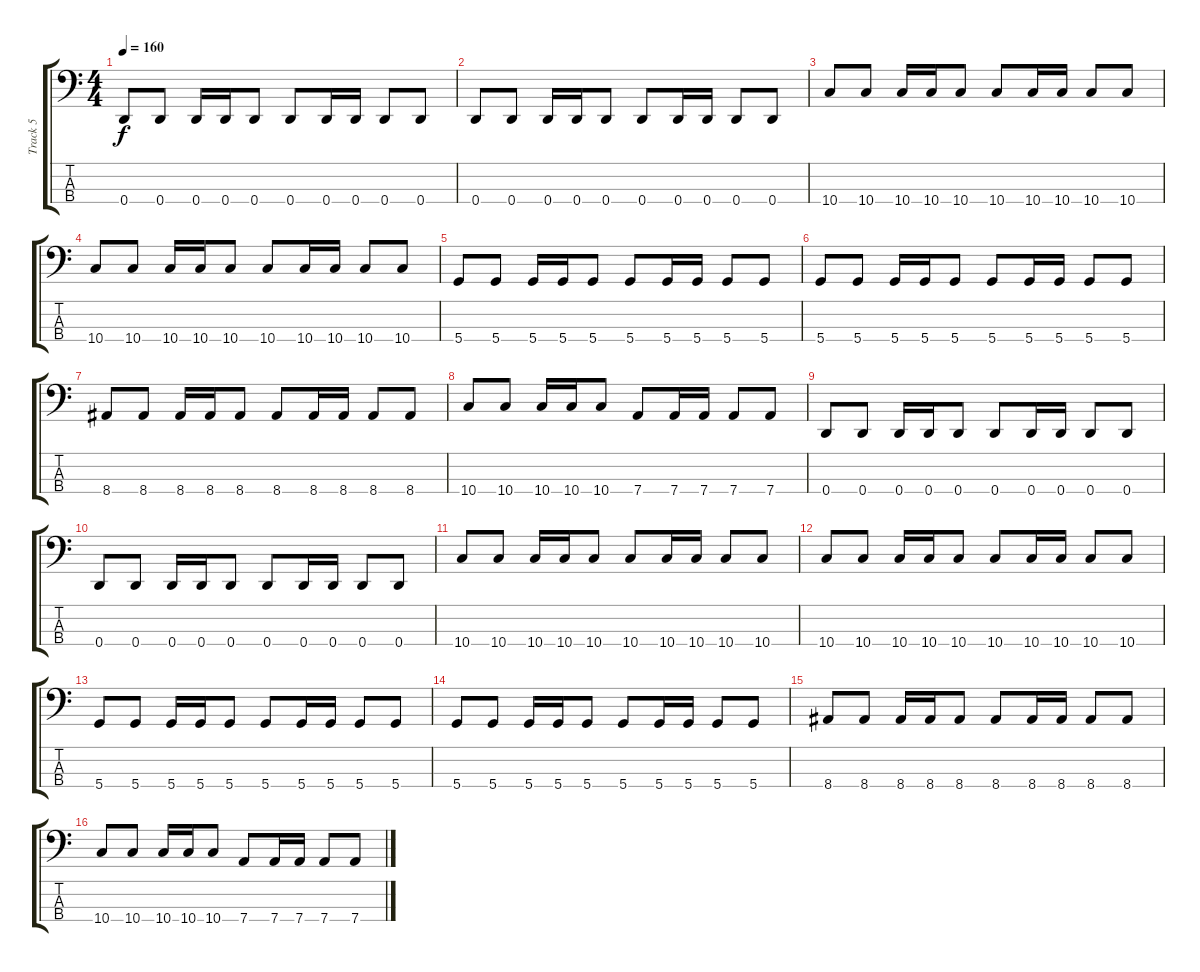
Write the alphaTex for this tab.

\track ("Track 5" "Track 5") {instrument electricbassfinger}
\staff {score tabs}
\tuning (G2 D2 A1 D1) {hide}
\ts (4 4)
\tempo 160
\clef f4
\ks c
0.4.8{dy f} 0.4.8 0.4.16 0.4.16 0.4.8 0.4.8 0.4.16 0.4.16 0.4.8 0.4.8 |
0.4.8 0.4.8 0.4.16 0.4.16 0.4.8 0.4.8 0.4.16 0.4.16 0.4.8 0.4.8 |
10.4.8 10.4.8 10.4.16 10.4.16 10.4.8 10.4.8 10.4.16 10.4.16 10.4.8 10.4.8 |
10.4.8 10.4.8 10.4.16 10.4.16 10.4.8 10.4.8 10.4.16 10.4.16 10.4.8 10.4.8 |
5.4.8 5.4.8 5.4.16 5.4.16 5.4.8 5.4.8 5.4.16 5.4.16 5.4.8 5.4.8 |
5.4.8 5.4.8 5.4.16 5.4.16 5.4.8 5.4.8 5.4.16 5.4.16 5.4.8 5.4.8 |
8.4.8 8.4.8 8.4.16 8.4.16 8.4.8 8.4.8 8.4.16 8.4.16 8.4.8 8.4.8 |
10.4.8 10.4.8 10.4.16 10.4.16 10.4.8 7.4.8 7.4.16 7.4.16 7.4.8 7.4.8 |
0.4.8 0.4.8 0.4.16 0.4.16 0.4.8 0.4.8 0.4.16 0.4.16 0.4.8 0.4.8 |
0.4.8 0.4.8 0.4.16 0.4.16 0.4.8 0.4.8 0.4.16 0.4.16 0.4.8 0.4.8 |
10.4.8 10.4.8 10.4.16 10.4.16 10.4.8 10.4.8 10.4.16 10.4.16 10.4.8 10.4.8 |
10.4.8 10.4.8 10.4.16 10.4.16 10.4.8 10.4.8 10.4.16 10.4.16 10.4.8 10.4.8 |
5.4.8 5.4.8 5.4.16 5.4.16 5.4.8 5.4.8 5.4.16 5.4.16 5.4.8 5.4.8 |
5.4.8 5.4.8 5.4.16 5.4.16 5.4.8 5.4.8 5.4.16 5.4.16 5.4.8 5.4.8 |
8.4.8 8.4.8 8.4.16 8.4.16 8.4.8 8.4.8 8.4.16 8.4.16 8.4.8 8.4.8 |
10.4.8 10.4.8 10.4.16 10.4.16 10.4.8 7.4.8 7.4.16 7.4.16 7.4.8 7.4.8
